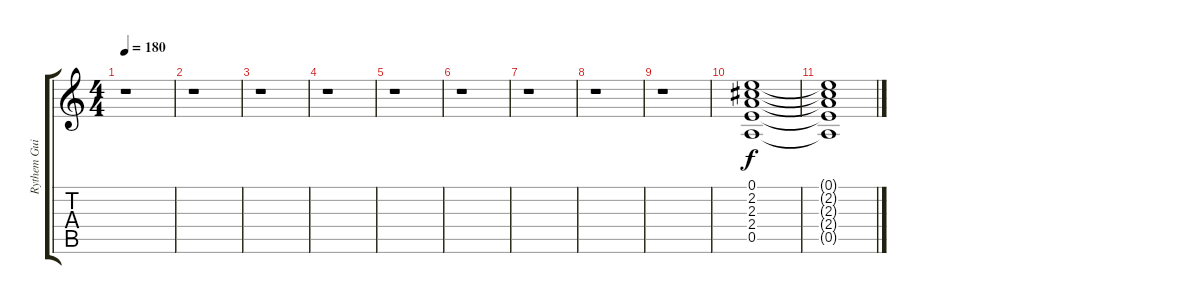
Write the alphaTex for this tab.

\track ("Rythem Guitar" "Rythem Gui") {instrument electricguitarclean}
\staff {score tabs}
\tuning (E4 B3 G3 D3 A2 E2) {hide}
\ts (4 4)
\tempo 180
\clef g2
\ks c
r.1{dy f} |
r.1 |
r.1 |
r.1 |
r.1 |
r.1 |
r.1 |
r.1 |
r.1 |
(0.1 2.2 2.3 2.4 0.5).1 |
(0.1{t} 2.2{t} 2.3{t} 2.4{t} 0.5{t}).1
